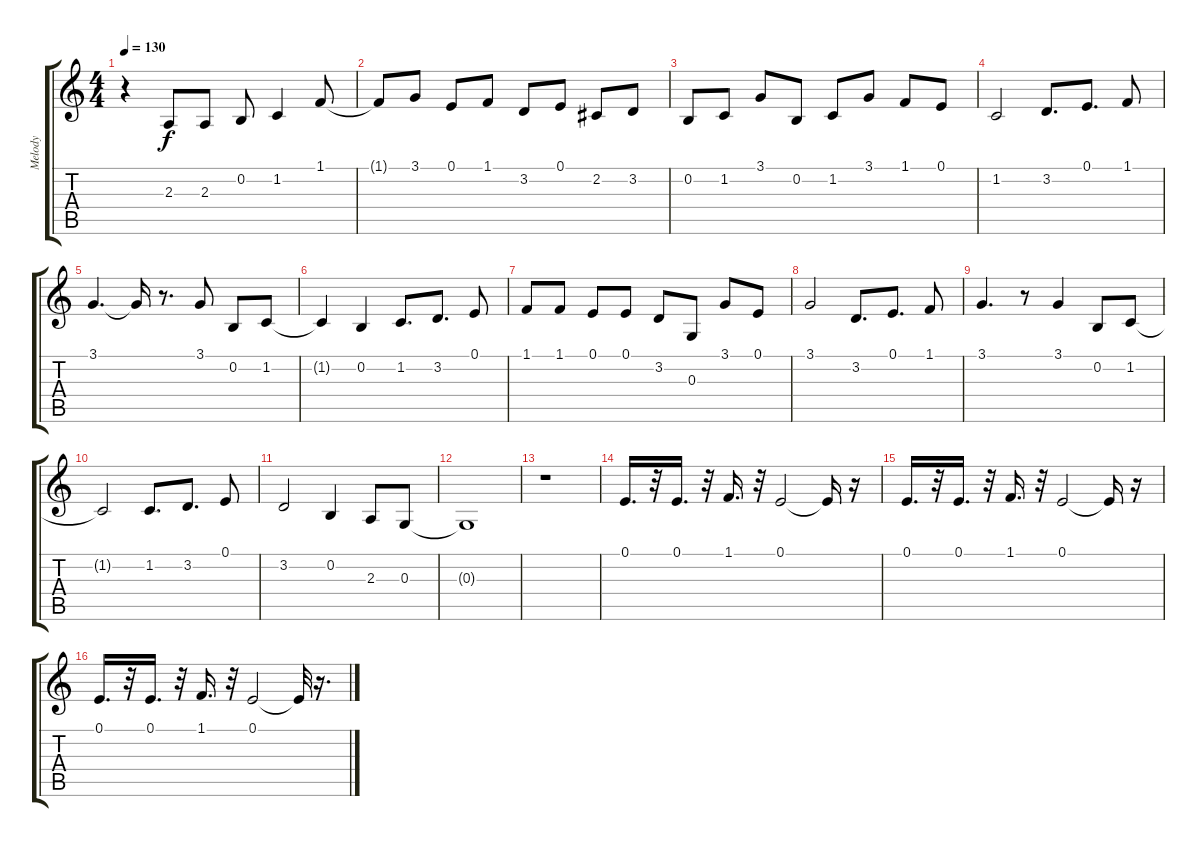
\track ("Melody" "Melody") {instrument cello}
\staff {score tabs}
\tuning (E4 B3 G3 D3 A2 E2) {hide}
\ts (4 4)
\tempo 130
\clef g2
\ks c
r.4{dy f} 2.3.8 2.3.8 0.2.8 1.2.4 1.1.8 |
1.1{t}.8 3.1.8 0.1.8 1.1.8 3.2.8 0.1.8 2.2.8 3.2.8 |
0.2.8 1.2.8 3.1.8 0.2.8 1.2.8 3.1.8 1.1.8 0.1.8 |
1.2.2 3.2.8{d} 0.1.8{d} 1.1.8 |
3.1.4{d} 3.1{t}.16 r.8{d} 3.1.8 0.2.8 1.2.8 |
1.2{t}.4 0.2.4 1.2.8{d} 3.2.8{d} 0.1.8 |
1.1.8 1.1.8 0.1.8 0.1.8 3.2.8 0.3.8 3.1.8 0.1.8 |
3.1.2 3.2.8{d} 0.1.8{d} 1.1.8 |
3.1.4{d} r.8 3.1.4 0.2.8 1.2.8 |
1.2{t}.2 1.2.8{d} 3.2.8{d} 0.1.8 |
3.2.2 0.2.4 2.3.8 0.3.8 |
0.3{t}.1 |
r.1 |
0.1.16{d} r.32 0.1.16{d} r.32 1.1.16{d} r.32 0.1.2 0.1{t}.16 r.16 |
0.1.16{d} r.32 0.1.16{d} r.32 1.1.16{d} r.32 0.1.2 0.1{t}.16 r.16 |
0.1.16{d} r.32 0.1.16{d} r.32 1.1.16{d} r.32 0.1.2 0.1{t}.32 r.16{d}
